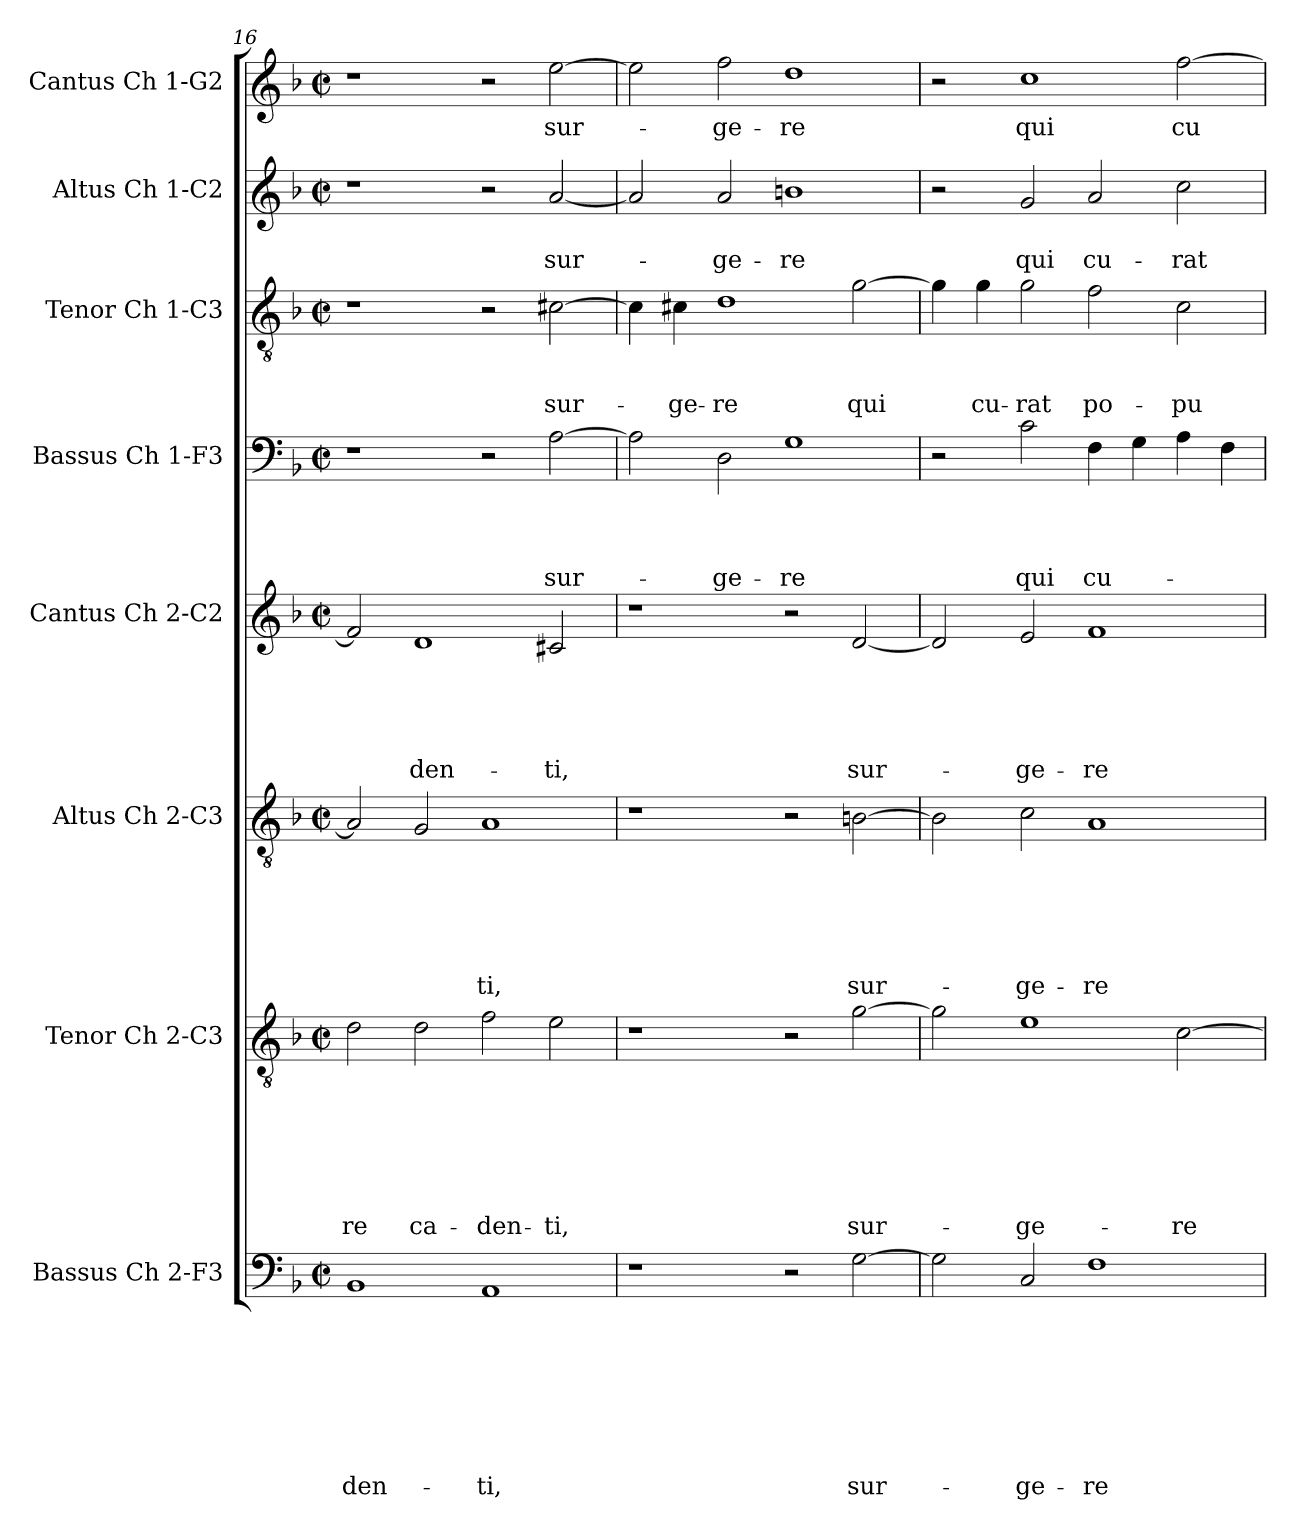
**kern	**text	**text	**text	**text	**text	**text	**text	**text	**kern	**text	**text	**text	**text	**text	**text	**text	**kern	**text	**text	**text	**text	**text	**text	**kern	**text	**text	**text	**text	**text	**kern	**text	**text	**text	**text	**kern	**text	**text	**text	**kern	**text	**text	**kern	**text
*part8	*part8	*part8	*part8	*part8	*part8	*part8	*part8	*part8	*part7	*part7	*part7	*part7	*part7	*part7	*part7	*part7	*part6	*part6	*part6	*part6	*part6	*part6	*part6	*part5	*part5	*part5	*part5	*part5	*part5	*part4	*part4	*part4	*part4	*part4	*part3	*part3	*part3	*part3	*part2	*part2	*part2	*part1	*part1
*staff8	*staff8	*staff8	*staff8	*staff8	*staff8	*staff8	*staff8	*staff8	*staff7	*staff7	*staff7	*staff7	*staff7	*staff7	*staff7	*staff7	*staff6	*staff6	*staff6	*staff6	*staff6	*staff6	*staff6	*staff5	*staff5	*staff5	*staff5	*staff5	*staff5	*staff4	*staff4	*staff4	*staff4	*staff4	*staff3	*staff3	*staff3	*staff3	*staff2	*staff2	*staff2	*staff1	*staff1
*I"Bassus Ch 2-F3	*	*	*	*	*	*	*	*	*I"Tenor Ch 2-C3	*	*	*	*	*	*	*	*I"Altus Ch 2-C3	*	*	*	*	*	*	*I"Cantus Ch 2-C2	*	*	*	*	*	*I"Bassus Ch 1-F3	*	*	*	*	*I"Tenor Ch 1-C3	*	*	*	*I"Altus Ch 1-C2	*	*	*I"Cantus Ch 1-G2	*
*I'B2	*	*	*	*	*	*	*	*	*I'T2	*	*	*	*	*	*	*	*I'A2	*	*	*	*	*	*	*I'C2	*	*	*	*	*	*I'B1	*	*	*	*	*I'T1	*	*	*	*I'A1	*	*	*I'C1	*
!!LO:LB:g=z
*clefF4	*	*	*	*	*	*	*	*	*clefGv2	*	*	*	*	*	*	*	*clefGv2	*	*	*	*	*	*	*clefG2	*	*	*	*	*	*clefF4	*	*	*	*	*clefGv2	*	*	*	*clefG2	*	*	*clefG2	*
*k[b-]	*	*	*	*	*	*	*	*	*k[b-]	*	*	*	*	*	*	*	*k[b-]	*	*	*	*	*	*	*k[b-]	*	*	*	*	*	*k[b-]	*	*	*	*	*k[b-]	*	*	*	*k[b-]	*	*	*k[b-]	*
*F:	*	*	*	*	*	*	*	*	*F:	*	*	*	*	*	*	*	*F:	*	*	*	*	*	*	*F:	*	*	*	*	*	*F:	*	*	*	*	*F:	*	*	*	*F:	*	*	*F:	*
*M2/2	*	*	*	*	*	*	*	*	*M2/2	*	*	*	*	*	*	*	*M2/2	*	*	*	*	*	*	*M2/2	*	*	*	*	*	*M2/2	*	*	*	*	*M2/2	*	*	*	*M2/2	*	*	*M2/2	*
*met(c|)	*	*	*	*	*	*	*	*	*met(c|)	*	*	*	*	*	*	*	*met(c|)	*	*	*	*	*	*	*met(c|)	*	*	*	*	*	*met(c|)	*	*	*	*	*met(c|)	*	*	*	*met(c|)	*	*	*met(c|)	*
=16	=16	=16	=16	=16	=16	=16	=16	=16	=16	=16	=16	=16	=16	=16	=16	=16	=16	=16	=16	=16	=16	=16	=16	=16	=16	=16	=16	=16	=16	=16	=16	=16	=16	=16	=16	=16	=16	=16	=16	=16	=16	=16	=16
1BB-	.	.	.	.	.	.	.	-den-	2d\	.	.	.	.	.	.	-re	2A/]	.	.	.	.	.	.	2f/]	.	.	.	.	.	1r	.	.	.	.	1r	.	.	.	1r	.	.	1r	.
.	.	.	.	.	.	.	.	.	2d\	.	.	.	.	.	.	ca-	2G/	.	.	.	.	.	.	1d	.	.	.	.	-den-	.	.	.	.	.	.	.	.	.	.	.	.	.	.
1AA	.	.	.	.	.	.	.	-ti,	2f\	.	.	.	.	.	.	-den-	1A	.	.	.	.	.	-ti,	.	.	.	.	.	.	2r	.	.	.	.	2r	.	.	.	2r	.	.	2r	.
.	.	.	.	.	.	.	.	.	2e\	.	.	.	.	.	.	-ti,	.	.	.	.	.	.	.	2c#X/	.	.	.	.	-ti,	[2A\	.	.	.	sur-	[2c#X\	.	.	sur-	[2a/	.	sur-	[2ee\	sur-
=17	=17	=17	=17	=17	=17	=17	=17	=17	=17	=17	=17	=17	=17	=17	=17	=17	=17	=17	=17	=17	=17	=17	=17	=17	=17	=17	=17	=17	=17	=17	=17	=17	=17	=17	=17	=17	=17	=17	=17	=17	=17	=17	=17
1r	.	.	.	.	.	.	.	.	1r	.	.	.	.	.	.	.	1r	.	.	.	.	.	.	1r	.	.	.	.	.	2A\]	.	.	.	.	4c#\]	.	.	.	2a/]	.	.	2ee\]	.
.	.	.	.	.	.	.	.	.	.	.	.	.	.	.	.	.	.	.	.	.	.	.	.	.	.	.	.	.	.	.	.	.	.	.	4c#X\	.	.	-ge-	.	.	.	.	.
.	.	.	.	.	.	.	.	.	.	.	.	.	.	.	.	.	.	.	.	.	.	.	.	.	.	.	.	.	.	2D\	.	.	.	-ge-	1d	.	.	-re	2a/	.	-ge-	2ff\	-ge-
2r	.	.	.	.	.	.	.	.	2r	.	.	.	.	.	.	.	2r	.	.	.	.	.	.	2r	.	.	.	.	.	1G	.	.	.	-re	.	.	.	.	1bn	.	-re	1dd	-re
[2G\	.	.	.	.	.	.	.	sur-	[2g\	.	.	.	.	.	.	sur-	[2Bn\	.	.	.	.	.	sur-	[2d/	.	.	.	.	sur-	.	.	.	.	.	[2g\	.	.	qui	.	.	.	.	.
=18	=18	=18	=18	=18	=18	=18	=18	=18	=18	=18	=18	=18	=18	=18	=18	=18	=18	=18	=18	=18	=18	=18	=18	=18	=18	=18	=18	=18	=18	=18	=18	=18	=18	=18	=18	=18	=18	=18	=18	=18	=18	=18	=18
2G\]	.	.	.	.	.	.	.	.	2g\]	.	.	.	.	.	.	.	2B\]	.	.	.	.	.	.	2d/]	.	.	.	.	.	2r	.	.	.	.	4g\]	.	.	.	2r	.	.	2r	.
.	.	.	.	.	.	.	.	.	.	.	.	.	.	.	.	.	.	.	.	.	.	.	.	.	.	.	.	.	.	.	.	.	.	.	4g\	.	.	cu-	.	.	.	.	.
2C/	.	.	.	.	.	.	.	-ge-	1e	.	.	.	.	.	.	-ge-	2c\	.	.	.	.	.	-ge-	2e/	.	.	.	.	-ge-	2c\	.	.	.	qui	2g\	.	.	-rat	2g/	.	qui	1cc	qui
1F	.	.	.	.	.	.	.	-re	.	.	.	.	.	.	.	.	1A	.	.	.	.	.	-re	1f	.	.	.	.	-re	4F\	.	.	.	cu-	2f\	.	.	po-	2a/	.	cu-	.	.
.	.	.	.	.	.	.	.	.	.	.	.	.	.	.	.	.	.	.	.	.	.	.	.	.	.	.	.	.	.	4G\	.	.	.	.	.	.	.	.	.	.	.	.	.
.	.	.	.	.	.	.	.	.	[2c\	.	.	.	.	.	.	-re	.	.	.	.	.	.	.	.	.	.	.	.	.	4A\	.	.	.	.	2c\	.	.	-pu-	2cc\	.	-rat	[2ff\	cu-
.	.	.	.	.	.	.	.	.	.	.	.	.	.	.	.	.	.	.	.	.	.	.	.	.	.	.	.	.	.	4F\	.	.	.	.	.	.	.	.	.	.	.	.	.
=	=	=	=	=	=	=	=	=	=	=	=	=	=	=	=	=	=	=	=	=	=	=	=	=	=	=	=	=	=	=	=	=	=	=	=	=	=	=	=	=	=	=	=
*-	*-	*-	*-	*-	*-	*-	*-	*-	*-	*-	*-	*-	*-	*-	*-	*-	*-	*-	*-	*-	*-	*-	*-	*-	*-	*-	*-	*-	*-	*-	*-	*-	*-	*-	*-	*-	*-	*-	*-	*-	*-	*-	*-
